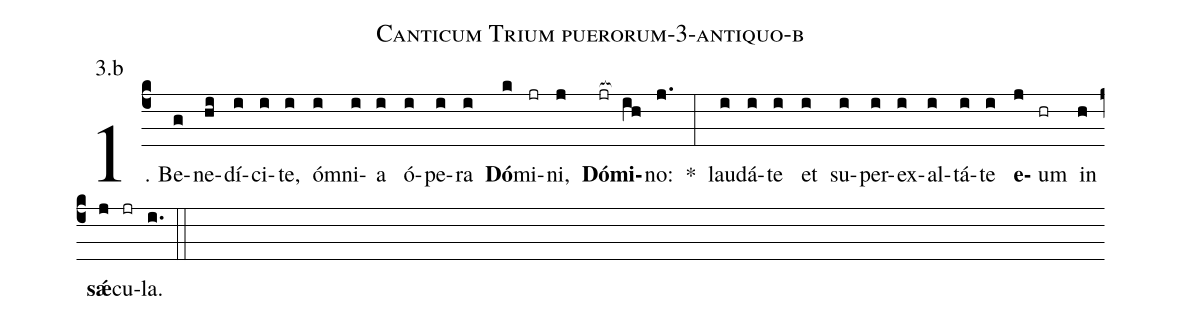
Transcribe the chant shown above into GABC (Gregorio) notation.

name: Canticum Trium puerorum-3-antiquo-b;
annotation: 3.b;
%%
(c4)1. Be(g)ne(hi)dí(i)ci(i)te,(i) óm(i)ni(i)a(i) ó(i)pe(i)ra(i) <b>Dó</b>(k)mi(jr)ni,(j) <b>Dó</b>(jr[ocb:1{])<b>mi</b>(ih[ocb:0}])no:(j.) *(:) lau(i)dá(i)te(i) et(i) su(i)per(i)ex(i)al(i)tá(i)te(i) <b>e</b>(j)um(hr) in(h) <b>sǽ</b>(j)cu(jr)la.(i.) (::)
